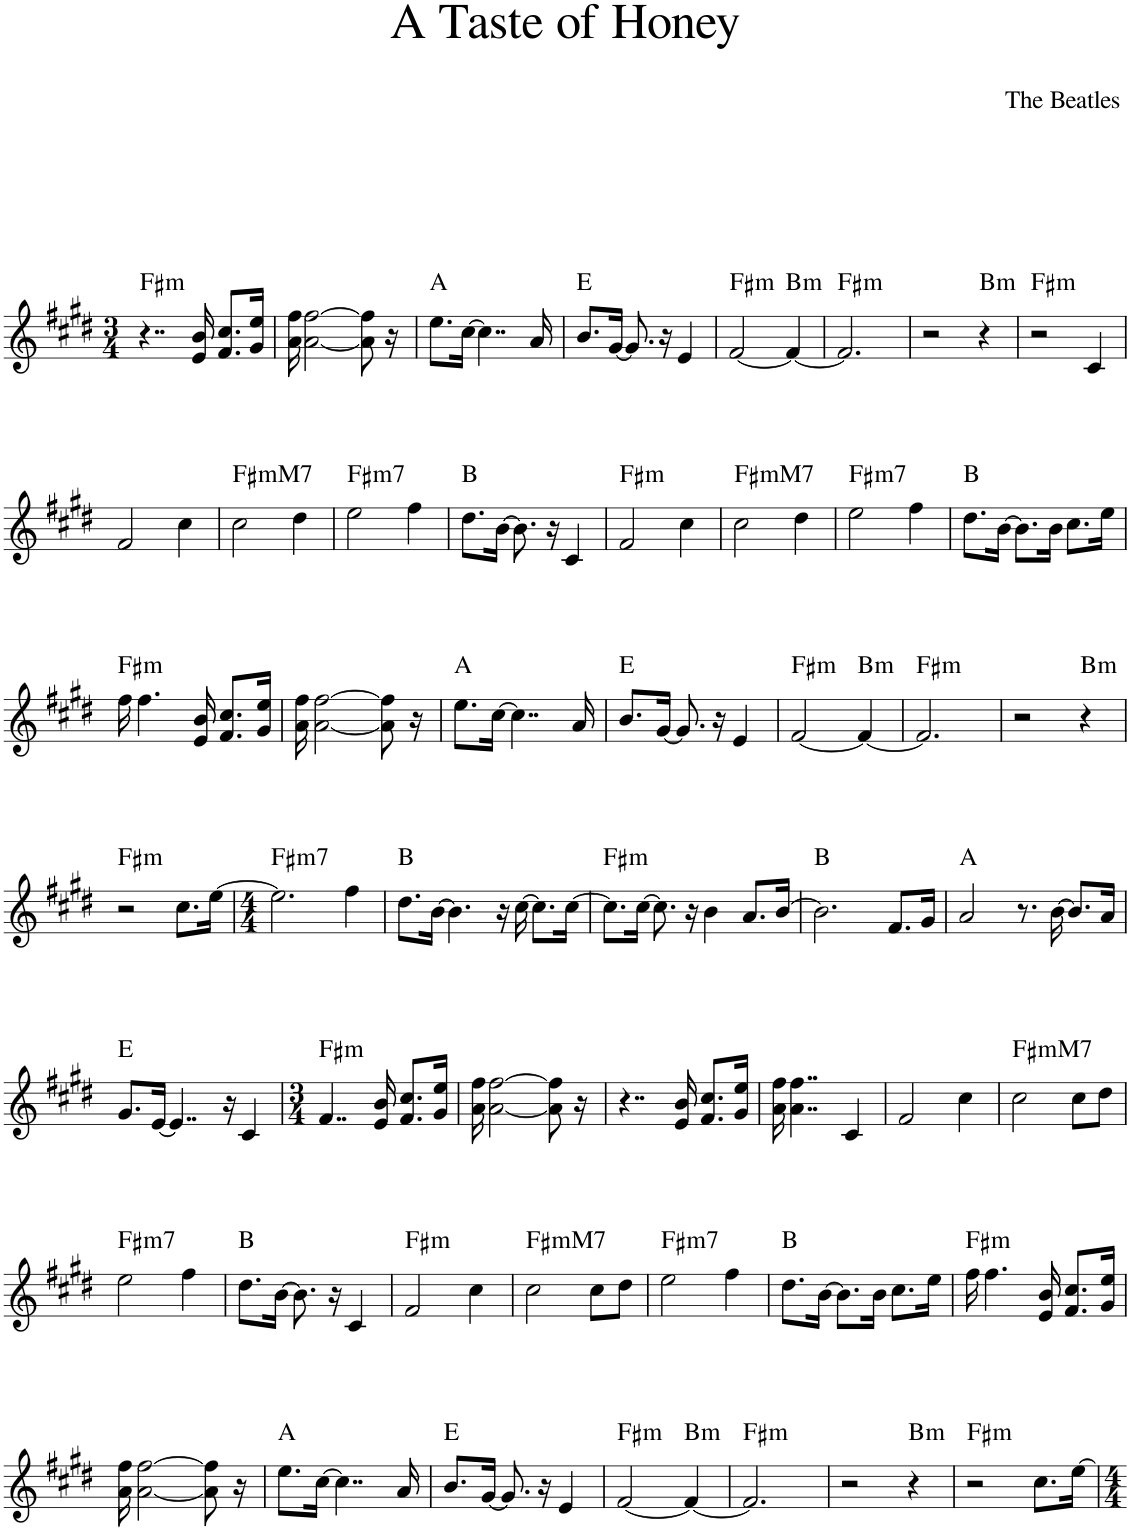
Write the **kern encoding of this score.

**kern	**harte
*part1	*part1
*staff1	*
*I"Piano	*
*I'Pno.	*
*clefG2	*
*k[f#c#g#d#]	*
*M3/4	*
=1	=1
!	!LO:H:kt=m
4..r	F#:min
16e/ 16b/	.
8.f#/ 8.cc#/L	.
16g#/ 16ee/Jk	.
=2	=2
16a\ 16ff#\	.
[2a\ [2ff#\	.
8a\] 8ff#\]	.
16r	.
=3	=3
8.ee\L	A:maj
[16cc#\Jk	.
4..cc#\]	.
16a/	.
=4	=4
8.b/L	E:maj
[16g#/Jk	.
8.g#/]	.
16r	.
4e/	.
=5	=5
!	!LO:H:kt=m
[2f#/	F#:min
!	!LO:H:kt=m
4f#/_	B:min
=6	=6
!	!LO:H:kt=m
2.f#/]	F#:min
=7	=7
2r	.
!	!LO:H:kt=m
4r	B:min
=8	=8
!	!LO:H:kt=m
2r	F#:min
4c#/	.
!!LO:LB:g=z
=9	=9
2f#/	.
4cc#\	.
=10	=10
!	!LO:H:kt=mM7
2cc#\	F#:minmaj7
4dd#\	.
=11	=11
!	!LO:H:kt=m7
2ee\	F#:min7
4ff#\	.
=12	=12
8.dd#\L	B:maj
[16b\Jk	.
8.b\]	.
16r	.
4c#/	.
=13	=13
!	!LO:H:kt=m
2f#/	F#:min
4cc#\	.
=14	=14
!	!LO:H:kt=mM7
2cc#\	F#:minmaj7
4dd#\	.
=15	=15
!	!LO:H:kt=m7
2ee\	F#:min7
4ff#\	.
=16	=16
8.dd#\L	B:maj
[16b\Jk	.
8.b\L]	.
16b\Jk	.
8.cc#\L	.
16ee\Jk	.
!!LO:LB:g=z
=17	=17
!	!LO:H:kt=m
16ff#\	F#:min
4.ff#\	.
16e/ 16b/	.
8.f#/ 8.cc#/L	.
16g#/ 16ee/Jk	.
=18	=18
16a\ 16ff#\	.
[2a\ [2ff#\	.
8a\] 8ff#\]	.
16r	.
=19	=19
8.ee\L	A:maj
[16cc#\Jk	.
4..cc#\]	.
16a/	.
=20	=20
8.b/L	E:maj
[16g#/Jk	.
8.g#/]	.
16r	.
4e/	.
=21	=21
!	!LO:H:kt=m
[2f#/	F#:min
!	!LO:H:kt=m
4f#/_	B:min
=22	=22
!	!LO:H:kt=m
2.f#/]	F#:min
=23	=23
2r	.
!	!LO:H:kt=m
4r	B:min
!!LO:LB:g=z
=24	=24
!	!LO:H:kt=m
2r	F#:min
8.cc#\L	.
[16ee\Jk	.
=25	=25
*M4/4	*
!	!LO:H:kt=m7
2.ee\]	F#:min7
4ff#\	.
=26	=26
8.dd#\L	B:maj
[16b\Jk	.
4.b\]	.
16r	.
[16cc#\	.
8.cc#\L]	.
[16cc#\Jk	.
=27	=27
!	!LO:H:kt=m
8.cc#\L]	F#:min
[16cc#\Jk	.
8.cc#\]	.
16r	.
4b\	.
8.a/L	.
[16b/Jk	.
=28	=28
2.b\]	B:maj
8.f#/L	.
16g#/Jk	.
=29	=29
2a/	A:maj
8.r	.
[16b\	.
8.b/L]	.
16a/Jk	.
!!LO:LB:g=z
=30	=30
8.g#/L	E:maj
[16e/Jk	.
4..e/]	.
16r	.
4c#/	.
=31	=31
*M3/4	*
!	!LO:H:kt=m
4..f#/	F#:min
16e/ 16b/	.
8.f#/ 8.cc#/L	.
16g#/ 16ee/Jk	.
=32	=32
16a\ 16ff#\	.
[2a\ [2ff#\	.
8a\] 8ff#\]	.
16r	.
=33	=33
4..r	.
16e/ 16b/	.
8.f#/ 8.cc#/L	.
16g#/ 16ee/Jk	.
=34	=34
16a\ 16ff#\	.
4..a\ 4..ff#\	.
4c#/	.
=35	=35
2f#/	.
4cc#\	.
=36	=36
!	!LO:H:kt=mM7
2cc#\	F#:minmaj7
8cc#\L	.
8dd#\J	.
!!LO:LB:g=z
=37	=37
!	!LO:H:kt=m7
2ee\	F#:min7
4ff#\	.
=38	=38
8.dd#\L	B:maj
[16b\Jk	.
8.b\]	.
16r	.
4c#/	.
=39	=39
!	!LO:H:kt=m
2f#/	F#:min
4cc#\	.
=40	=40
!	!LO:H:kt=mM7
2cc#\	F#:minmaj7
8cc#\L	.
8dd#\J	.
=41	=41
!	!LO:H:kt=m7
2ee\	F#:min7
4ff#\	.
=42	=42
8.dd#\L	B:maj
[16b\Jk	.
8.b\L]	.
16b\Jk	.
8.cc#\L	.
16ee\Jk	.
=43	=43
!	!LO:H:kt=m
16ff#\	F#:min
4.ff#\	.
16e/ 16b/	.
8.f#/ 8.cc#/L	.
16g#/ 16ee/Jk	.
!!LO:LB:g=z
=44	=44
16a\ 16ff#\	.
[2a\ [2ff#\	.
8a\] 8ff#\]	.
16r	.
=45	=45
8.ee\L	A:maj
[16cc#\Jk	.
4..cc#\]	.
16a/	.
=46	=46
8.b/L	E:maj
[16g#/Jk	.
8.g#/]	.
16r	.
4e/	.
=47	=47
!	!LO:H:kt=m
[2f#/	F#:min
!	!LO:H:kt=m
4f#/_	B:min
=48	=48
!	!LO:H:kt=m
2.f#/]	F#:min
=49	=49
2r	.
!	!LO:H:kt=m
4r	B:min
=50	=50
!	!LO:H:kt=m
2r	F#:min
8.cc#\L	.
[16ee\Jk	.
=	=
*-	*-
